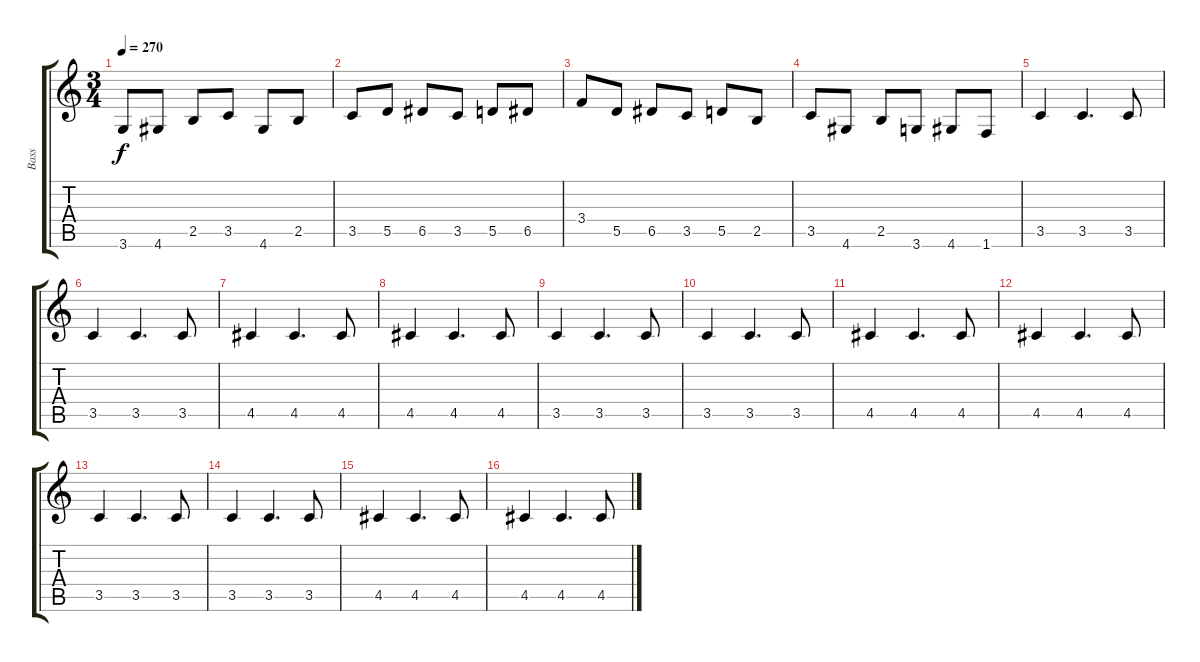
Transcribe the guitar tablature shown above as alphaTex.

\track ("Bass" "Bass") {instrument electricbassfinger}
\staff {score tabs}
\tuning (E4 B3 G3 D3 A2 E2) {hide}
\ts (3 4)
\tempo 270
\clef g2
\ks c
3.6.8{dy f} 4.6.8 2.5.8 3.5.8 4.6.8 2.5.8 |
3.5.8 5.5.8 6.5.8 3.5.8 5.5.8 6.5.8 |
3.4.8 5.5.8 6.5.8 3.5.8 5.5.8 2.5.8 |
3.5.8 4.6.8 2.5.8 3.6.8 4.6.8 1.6.8 |
3.5.4 3.5.4{d} 3.5.8 |
3.5.4 3.5.4{d} 3.5.8 |
4.5.4 4.5.4{d} 4.5.8 |
4.5.4 4.5.4{d} 4.5.8 |
3.5.4 3.5.4{d} 3.5.8 |
3.5.4 3.5.4{d} 3.5.8 |
4.5.4 4.5.4{d} 4.5.8 |
4.5.4 4.5.4{d} 4.5.8 |
3.5.4 3.5.4{d} 3.5.8 |
3.5.4 3.5.4{d} 3.5.8 |
4.5.4 4.5.4{d} 4.5.8 |
4.5.4 4.5.4{d} 4.5.8
